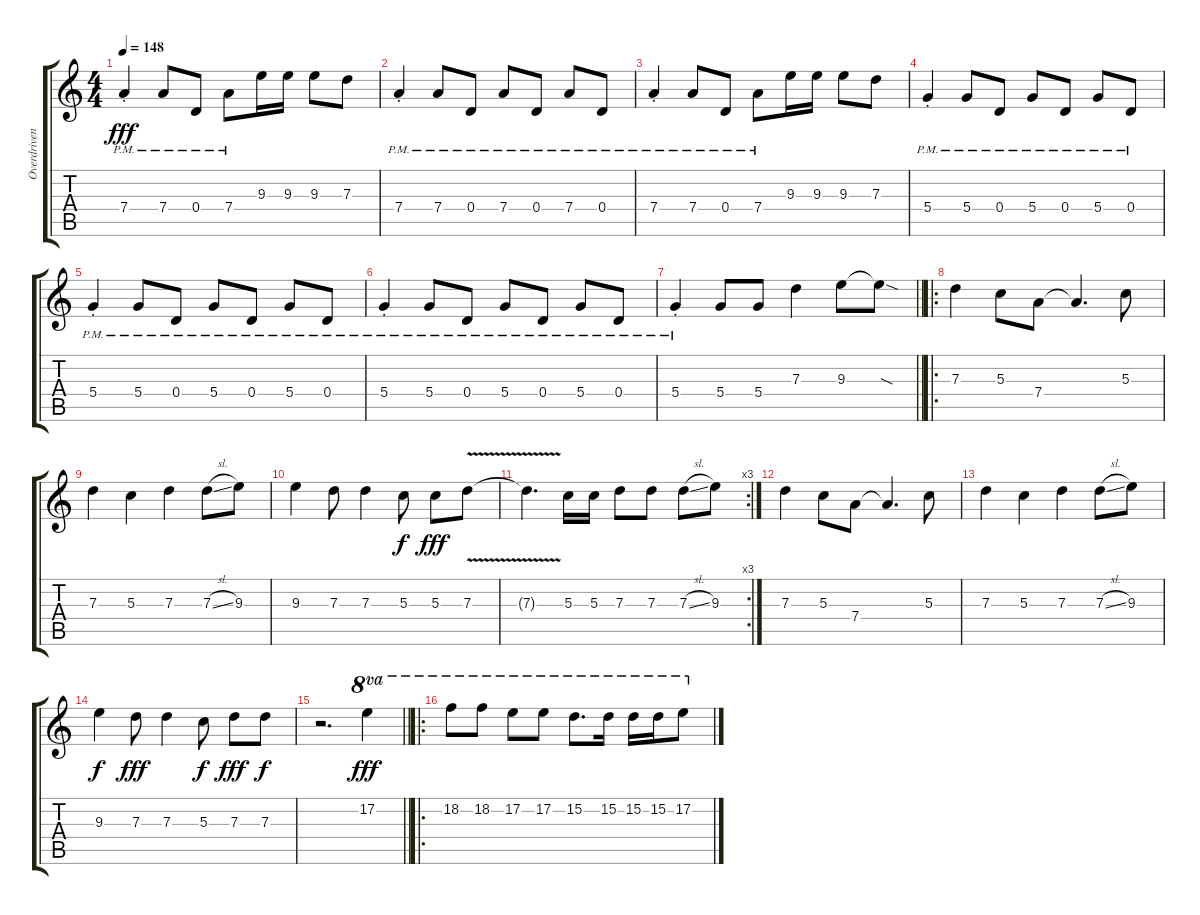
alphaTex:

\track ("Overdriven Guitar" "Overdriven") {instrument overdrivenguitar}
\staff {score tabs}
\tuning (E4 B3 G3 D3 A2 E2) {hide}
\ts (4 4)
\tempo 148
\clef g2
\ks c
7.4{pm st}.4{dy fff} 7.4{pm}.8 0.4{pm}.8 7.4{pm}.8 9.3.16 9.3.16 9.3.8 7.3.8 |
7.4{pm st}.4 7.4{pm}.8 0.4{pm}.8 7.4{pm}.8 0.4{pm}.8 7.4{pm}.8 0.4{pm}.8 |
7.4{pm st}.4 7.4{pm}.8 0.4{pm}.8 7.4{pm}.8 9.3.16 9.3.16 9.3.8 7.3.8 |
5.4{pm st}.4 5.4{pm}.8 0.4{pm}.8 5.4{pm}.8 0.4{pm}.8 5.4{pm}.8 0.4{pm}.8 |
5.4{pm st}.4 5.4{pm}.8 0.4{pm}.8 5.4{pm}.8 0.4{pm}.8 5.4{pm}.8 0.4{pm}.8 |
5.4{pm st}.4 5.4{pm}.8 0.4{pm}.8 5.4{pm}.8 0.4{pm}.8 5.4{pm}.8 0.4{pm}.8 |
\barLineRight lightlight
5.4{pm st}.4 5.4.8 5.4.8 7.3.4 9.3.8 9.3{sod t}.8 |
\ro
7.3.4 5.3.8 7.4.8 7.4{t}.4{d} 5.3.8 |
7.3.4 5.3.4 7.3.4 7.3{sl}.8 9.3.8 |
9.3.4 7.3.8 7.3.4 5.3.8{dy f} 5.3.8{dy fff} 7.3{v}.8 |
\rc 3
7.3{v t}.4{d} 5.3.16 5.3.16 7.3.8 7.3.8 7.3{sl}.8 9.3.8 |
7.3.4 5.3.8 7.4.8 7.4{t}.4{d} 5.3.8 |
7.3.4 5.3.4 7.3.4 7.3{sl}.8 9.3.8 |
9.3.4{dy f} 7.3.8{dy fff} 7.3.4 5.3.8{dy f} 7.3.8{dy fff} 7.3.8{dy f} |
\barLineRight lightlight
r.2{d} 17.2.4{ot 8va dy fff} |
\ro
18.2.8{ot 8va} 18.2.8{ot 8va} 17.2.8{ot 8va} 17.2.8{ot 8va} 15.2.8{d ot 8va} 15.2.16{ot 8va} 15.2.16{ot 8va} 15.2.16{ot 8va} 17.2.8{ot 8va}
